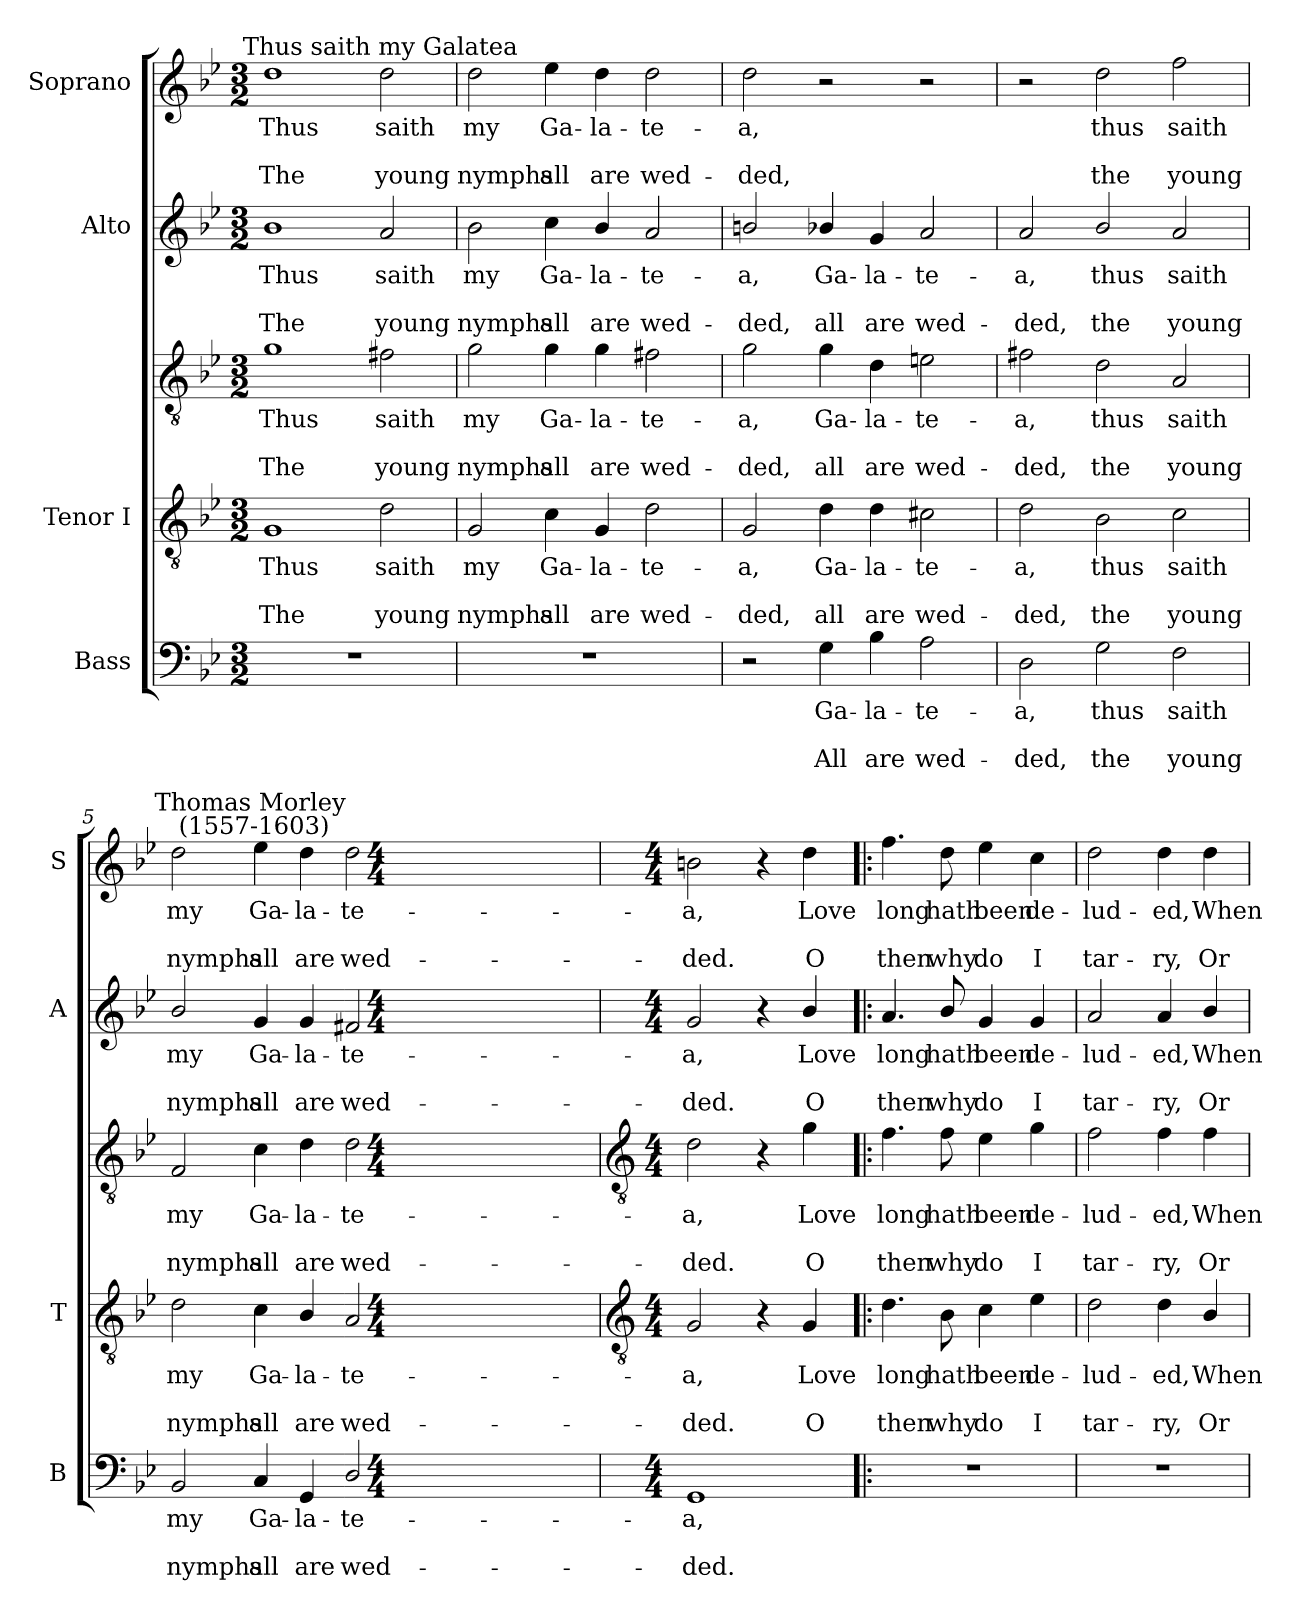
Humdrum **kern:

**kern	**text	**text	**text	**kern	**text	**text	**text	**kern	**text	**text	**text	**kern	**text	**text	**text	**kern	**text	**text	**text
*part4	*part4	*part4	*part4	*part3	*part3	*part3	*part3	*part3	*part3	*part3	*part3	*part2	*part2	*part2	*part2	*part1	*part1	*part1	*part1
*staff5	*staff5	*staff5	*staff5	*staff4	*staff4	*staff4	*staff4	*staff3	*staff3	*staff3	*staff3	*staff2	*staff2	*staff2	*staff2	*staff1	*staff1	*staff1	*staff1
*I"Bass	*	*	*	*I"Tenor I	*	*	*	*	*	*	*	*I"Alto	*	*	*	*I"Soprano	*	*	*
*I'B	*	*	*	*I'T	*	*	*	*	*	*	*	*I'A	*	*	*	*I'S	*	*	*
*clefF4	*	*	*	*clefGv2	*	*	*	*clefGv2	*	*	*	*clefG2	*	*	*	*clefG2	*	*	*
*k[b-e-]	*	*	*	*k[b-e-]	*	*	*	*k[b-e-]	*	*	*	*k[b-e-]	*	*	*	*k[b-e-]	*	*	*
*B-:	*	*	*	*B-:	*	*	*	*B-:	*	*	*	*B-:	*	*	*	*B-:	*	*	*
*M3/2	*	*	*	*M3/2	*	*	*	*M3/2	*	*	*	*M3/2	*	*	*	*M3/2	*	*	*
=1	=1	=1	=1	=1	=1	=1	=1	=1	=1	=1	=1	=1	=1	=1	=1	=1	=1	=1	=1
!LO:N:vis=1	!	!	!	!	!LO:LY:b	!	!LO:LY:b	!	!LO:LY:b	!	!LO:LY:b	!	!LO:LY:b	!	!LO:LY:b	!	!LO:LY:b	!	!LO:LY:b
1.r	.	.	.	1G	Thus	.	The	1g	Thus	.	The	1b-	Thus	.	The	1dd	Thus	.	The
!	!	!	!	!	!	!	!	!	!	!	!	!	!	!	!	!LO:TX:a:cj:t=Thus saith my Galatea	!	!	!
!	!	!	!	!	!LO:LY:b	!	!LO:LY:b	!	!LO:LY:b	!	!LO:LY:b	!	!LO:LY:b	!	!LO:LY:b	!	!LO:LY:b	!	!LO:LY:b
.	.	.	.	2d	saith	.	young	2f#X	saith	.	young	2a	saith	.	young	2dd	saith	.	young
=2	=2	=2	=2	=2	=2	=2	=2	=2	=2	=2	=2	=2	=2	=2	=2	=2	=2	=2	=2
!LO:N:vis=1	!	!	!	!	!LO:LY:b	!	!LO:LY:b	!	!LO:LY:b	!	!LO:LY:b	!	!LO:LY:b	!	!LO:LY:b	!	!LO:LY:b	!	!LO:LY:b
1.r	.	.	.	2G	-my	.	nymphs	2g	my	.	nymphs	2b-	my	.	nymphs	2dd	my	.	nymphs
!	!	!	!	!	!LO:LY:b	!	!LO:LY:b	!	!LO:LY:b	!	!LO:LY:b	!	!LO:LY:b	!	!LO:LY:b	!	!LO:LY:b	!	!LO:LY:b
.	.	.	.	4c	Ga-	.	-all	4g	Ga-	.	-all	4cc	Ga-	.	-all	4ee-	Ga-	.	-all
!	!	!	!	!	!LO:LY:b	!	!LO:LY:b	!	!LO:LY:b	!	!LO:LY:b	!	!LO:LY:b	!	!LO:LY:b	!	!LO:LY:b	!	!LO:LY:b
.	.	.	.	4G	la-	.	-are	4g	la-	.	-are	4b-/	la-	.	-are	4dd	la-	.	-are
!	!	!	!	!	!LO:LY:b	!	!LO:LY:b	!	!LO:LY:b	!	!LO:LY:b	!	!LO:LY:b	!	!LO:LY:b	!	!LO:LY:b	!	!LO:LY:b
.	.	.	.	2d	te-	.	-wed-	2f#X	te-	.	-wed-	2a	te-	.	-wed-	2dd	te-	.	-wed-
=3	=3	=3	=3	=3	=3	=3	=3	=3	=3	=3	=3	=3	=3	=3	=3	=3	=3	=3	=3
!	!	!	!	!	!LO:LY:b	!	!LO:LY:b	!	!LO:LY:b	!	!LO:LY:b	!	!LO:LY:b	!	!LO:LY:b	!	!LO:LY:b	!	!LO:LY:b
2r	.	.	.	2G	-a,	.	ded,	2g	-a,	.	ded,	2bn/	-a,	.	ded,	2dd	-a,	.	ded,
!	!LO:LY:b	!	!LO:LY:b	!	!LO:LY:b	!	!LO:LY:b	!	!LO:LY:b	!	!LO:LY:b	!	!LO:LY:b	!	!LO:LY:b	!	!	!	!
4G	Ga-	.	-All	4d	Ga-	.	-all	4g	Ga-	.	-all	4b-X/	Ga-	.	-all	2r	.	.	.
!	!LO:LY:b	!	!LO:LY:b	!	!LO:LY:b	!	!LO:LY:b	!	!LO:LY:b	!	!LO:LY:b	!	!LO:LY:b	!	!LO:LY:b	!	!	!	!
4B-	la-	.	-are	4d	la-	.	-are	4d	la-	.	-are	4g	la-	.	-are	.	.	.	.
!	!LO:LY:b	!	!LO:LY:b	!	!LO:LY:b	!	!LO:LY:b	!	!LO:LY:b	!	!LO:LY:b	!	!LO:LY:b	!	!LO:LY:b	!	!	!	!
2A	te-	.	-wed-	2c#X	te-	.	-wed-	2en	te-	.	-wed-	2a	te-	.	-wed-	2r	.	.	.
=4	=4	=4	=4	=4	=4	=4	=4	=4	=4	=4	=4	=4	=4	=4	=4	=4	=4	=4	=4
!	!LO:LY:b	!	!LO:LY:b	!	!LO:LY:b	!	!LO:LY:b	!	!LO:LY:b	!	!LO:LY:b	!	!LO:LY:b	!	!LO:LY:b	!	!	!	!
2D	-a,	.	ded,	2d	a,	.	ded,	2f#X	-a,	.	ded,	2a	-a,	.	ded,	2r	.	.	.
!	!LO:LY:b	!	!LO:LY:b	!	!LO:LY:b	!	!LO:LY:b	!	!LO:LY:b	!	!LO:LY:b	!	!LO:LY:b	!	!LO:LY:b	!	!LO:LY:b	!	!LO:LY:b
2G	thus	.	the	2B-	thus	.	the	2d	thus	.	the	2b-/	thus	.	the	2dd	thus	.	the
!	!LO:LY:b	!	!LO:LY:b	!	!LO:LY:b	!	!LO:LY:b	!	!LO:LY:b	!	!LO:LY:b	!	!LO:LY:b	!	!LO:LY:b	!	!LO:LY:b	!	!LO:LY:b
2F	saith	.	young	2c	saith	.	young	2A	saith	.	young	2a	saith	.	young	2ff	saith	.	young
=5	=5	=5	=5	=5	=5	=5	=5	=5	=5	=5	=5	=5	=5	=5	=5	=5	=5	=5	=5
!	!LO:LY:b	!	!LO:LY:b	!	!LO:LY:b	!	!LO:LY:b	!	!LO:LY:b	!	!LO:LY:b	!	!LO:LY:b	!	!LO:LY:b	!	!LO:LY:b	!	!LO:LY:b
2BB-	my	.	nymphs	2d	-my	.	nymphs	2F	my	.	nymphs	2b-/	my	.	nymphs	2dd	my	.	nymphs
!	!LO:LY:b	!	!LO:LY:b	!	!LO:LY:b	!	!LO:LY:b	!	!LO:LY:b	!	!LO:LY:b	!	!LO:LY:b	!	!LO:LY:b	!	!LO:LY:b	!	!LO:LY:b
4C	Ga-	.	-all	4c	Ga-	.	-all	4c	Ga-	.	-all	4g	Ga-	.	-all	4ee-	Ga-	.	-all
!	!LO:LY:b	!	!LO:LY:b	!	!LO:LY:b	!	!LO:LY:b	!	!LO:LY:b	!	!LO:LY:b	!	!LO:LY:b	!	!LO:LY:b	!	!LO:LY:b	!	!LO:LY:b
4GG	la-	.	-are	4B-/	la-	.	-are	4d	la-	.	-are	4g	la-	.	-are	4dd	la-	.	-are
!	!	!	!	!	!	!	!	!	!	!	!	!	!	!	!	!LO:TX:a:cj:t=Thomas Morley \n(1557-1603)	!	!	!
!	!LO:LY:b	!	!LO:LY:b	!	!LO:LY:b	!	!LO:LY:b	!	!LO:LY:b	!	!LO:LY:b	!	!LO:LY:b	!	!LO:LY:b	!	!LO:LY:b	!	!LO:LY:b
2D/	te-	.	-wed-	2A	te-	.	-wed-	2d	te-	.	-wed-	2f#X	te-	.	-wed-	2dd	te-	.	-wed-
*M4/4	*	*	*	*M4/4	*	*	*	*M4/4	*	*	*	*M4/4	*	*	*	*M4/4	*	*	*
*met(c)	*	*	*	*met(c)	*	*	*	*met(c)	*	*	*	*met(c)	*	*	*	*met(c)	*	*	*
!!LO:LB:g=z
=6	=6	=6	=6	=6	=6	=6	=6	=6	=6	=6	=6	=6	=6	=6	=6	=6	=6	=6	=6
*	*	*	*	*clefGv2	*	*	*	*clefGv2	*	*	*	*	*	*	*	*	*	*	*
*M4/4	*	*	*	*M4/4	*	*	*	*M4/4	*	*	*	*M4/4	*	*	*	*M4/4	*	*	*
!	!LO:LY:b	!	!LO:LY:b	!	!LO:LY:b	!	!LO:LY:b	!	!LO:LY:b	!	!LO:LY:b	!	!LO:LY:b	!	!LO:LY:b	!	!LO:LY:b	!	!LO:LY:b
1GG	-a,	.	ded.	2G	a,	.	ded.	2d	-a,	.	ded.	2g	-a,	.	ded.	2bn	-a,	.	ded.
.	.	.	.	4r	.	.	.	4r	.	.	.	4r	.	.	.	4r	.	.	.
!	!	!	!	!	!LO:LY:b	!	!LO:LY:b	!	!LO:LY:b	!	!LO:LY:b	!	!LO:LY:b	!	!LO:LY:b	!	!LO:LY:b	!	!LO:LY:b
.	.	.	.	4G	Love	.	O	4g	Love	.	O	4b-/	Love	.	O	4dd	Love	.	O
=7!|:	=7!|:	=7!|:	=7!|:	=7!|:	=7!|:	=7!|:	=7!|:	=7!|:	=7!|:	=7!|:	=7!|:	=7!|:	=7!|:	=7!|:	=7!|:	=7!|:	=7!|:	=7!|:	=7!|:
!	!	!	!	!	!LO:LY:b	!	!LO:LY:b	!	!LO:LY:b	!	!LO:LY:b	!	!LO:LY:b	!	!LO:LY:b	!	!LO:LY:b	!	!LO:LY:b
1r	.	.	.	4.d	long	.	then	4.f	long	.	then	4.a	long	.	then	4.ff	long	.	then
!	!	!	!	!	!LO:LY:b	!	!LO:LY:b	!	!LO:LY:b	!	!LO:LY:b	!	!LO:LY:b	!	!LO:LY:b	!	!LO:LY:b	!	!LO:LY:b
.	.	.	.	8B-	hath	.	why	8f	hath	.	why	8b-/	hath	.	why	8dd	hath	.	why
!	!	!	!	!	!LO:LY:b	!	!LO:LY:b	!	!LO:LY:b	!	!LO:LY:b	!	!LO:LY:b	!	!LO:LY:b	!	!LO:LY:b	!	!LO:LY:b
.	.	.	.	4c	been	.	do	4e-	been	.	do	4g	been	.	do	4ee-	been	.	do
!	!	!	!	!	!LO:LY:b	!	!LO:LY:b	!	!LO:LY:b	!	!LO:LY:b	!	!LO:LY:b	!	!LO:LY:b	!	!LO:LY:b	!	!LO:LY:b
.	.	.	.	4e-	de-	.	-I	4g	de-	.	-I	4g	de-	.	-I	4cc	de-	.	-I
=8	=8	=8	=8	=8	=8	=8	=8	=8	=8	=8	=8	=8	=8	=8	=8	=8	=8	=8	=8
!	!	!	!	!	!LO:LY:b	!	!LO:LY:b	!	!LO:LY:b	!	!LO:LY:b	!	!LO:LY:b	!	!LO:LY:b	!	!LO:LY:b	!	!LO:LY:b
1r	.	.	.	2d	lud-	.	-tar-	2f	lud-	.	-tar-	2a	lud-	.	-tar-	2dd	lud-	.	-tar-
!	!	!	!	!	!LO:LY:b	!	!LO:LY:b	!	!LO:LY:b	!	!LO:LY:b	!	!LO:LY:b	!	!LO:LY:b	!	!LO:LY:b	!	!LO:LY:b
.	.	.	.	4d	-ed,	.	ry,	4f	-ed,	.	ry,	4a	-ed,	.	ry,	4dd	-ed,	.	ry,
!	!	!	!	!	!LO:LY:b	!	!LO:LY:b	!	!LO:LY:b	!	!LO:LY:b	!	!LO:LY:b	!	!LO:LY:b	!	!LO:LY:b	!	!LO:LY:b
.	.	.	.	4B-/	When	.	Or	4f	When	.	Or	4b-/	When	.	Or	4dd	When	.	Or
=	=	=	=	=	=	=	=	=	=	=	=	=	=	=	=	=	=	=	=
*-	*-	*-	*-	*-	*-	*-	*-	*-	*-	*-	*-	*-	*-	*-	*-	*-	*-	*-	*-
